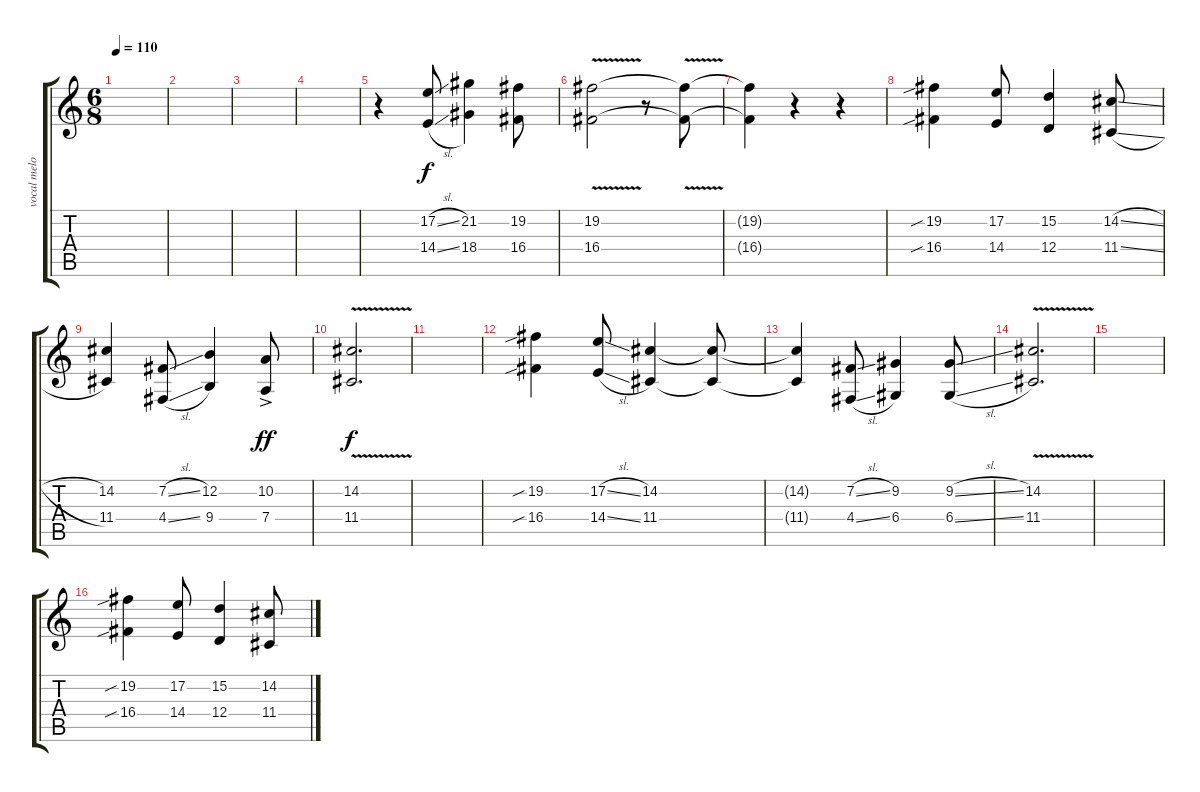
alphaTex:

\track ("vocal melody" "vocal melo") {instrument violin}
\staff {score tabs}
\tuning (E4 B3 G3 D3 A2 E2) {hide}
\ts (6 8)
\tempo 110
\clef g2
\ks c
|
|
|
|
r.4 (17.2{sl} 14.4{sl}).8{volume 10} (21.2 18.4).4 (19.2 16.4).8 |
(19.2{v} 16.4{v}).2 r.8 (19.2{t} 16.4{t}).8 |
(19.2{t} 16.4{t}).4 r.4 r.4 |
(19.2{sib} 16.4{sib}).4 (17.2 14.4).8 (15.2 12.4).4 (14.2{sl} 11.4{sl}).8 |
(14.2 11.4).4 (7.2{sl} 4.4{sl}).8 (12.2 9.4).4 (10.2{ac} 7.4).8{dy ff} |
(14.2{v} 11.4).2{d dy f} |
|
(19.2{sib} 16.4{sib}).4 (17.2{sl} 14.4{sl}).8 (14.2 11.4).4 (14.2{t} 11.4{t}).8 |
(14.2{t} 11.4{t}).4 (7.2{sl} 4.4{sl}).8 (9.2 6.4).4 (9.2{sl} 6.4{sl}).8 |
(14.2{v} 11.4).2{d} |
|
(19.2{sib} 16.4{sib}).4 (17.2 14.4).8 (15.2 12.4).4 (14.2{sl} 11.4{sl}).8
